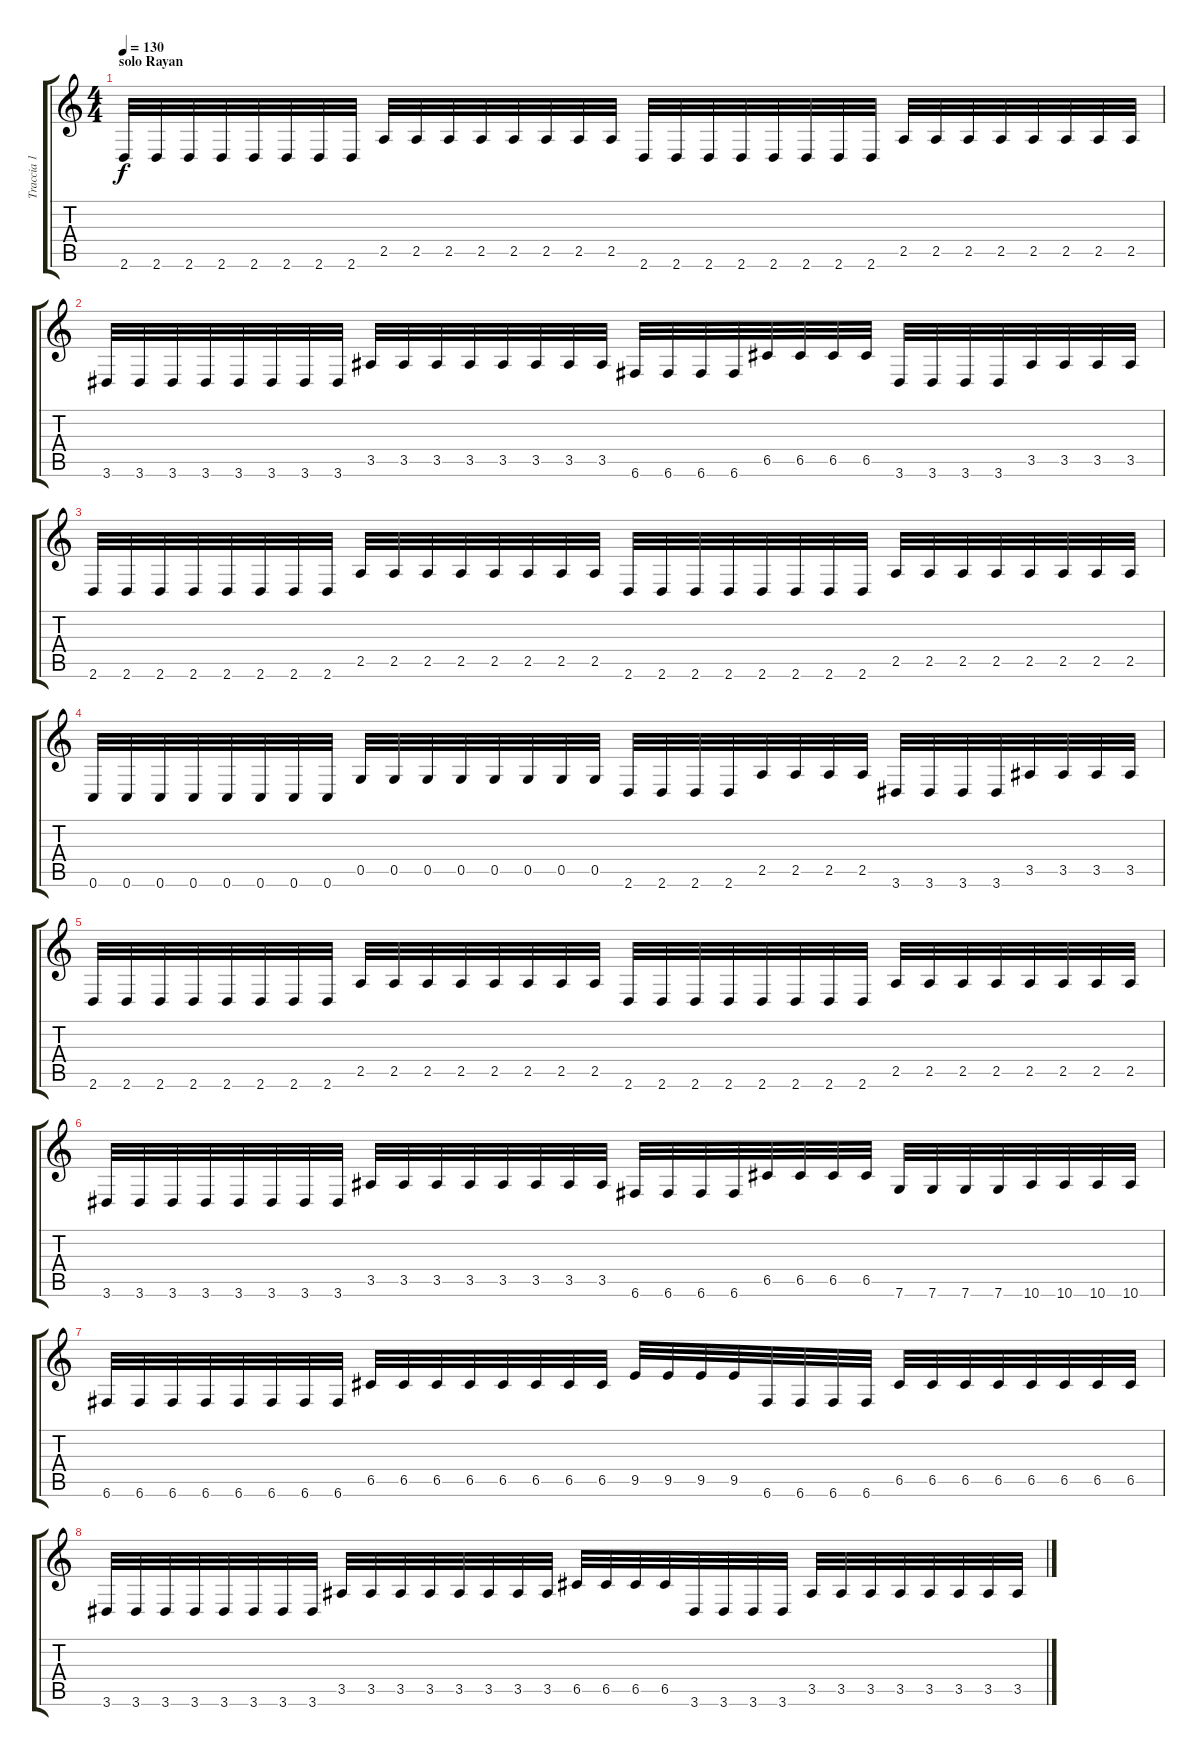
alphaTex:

\track ("Traccia 1" "Traccia 1") {instrument distortionguitar}
\staff {score tabs}
\tuning (D4 A3 F3 C3 G2 C2) {hide}
\ts (4 4)
\section ("" "solo Rayan")
\tempo 130
\clef g2
\ks c
2.6.32{dy f} 2.6.32 2.6.32 2.6.32 2.6.32 2.6.32 2.6.32 2.6.32 2.5.32 2.5.32 2.5.32 2.5.32 2.5.32 2.5.32 2.5.32 2.5.32 2.6.32 2.6.32 2.6.32 2.6.32 2.6.32 2.6.32 2.6.32 2.6.32 2.5.32 2.5.32 2.5.32 2.5.32 2.5.32 2.5.32 2.5.32 2.5.32 |
3.6.32 3.6.32 3.6.32 3.6.32 3.6.32 3.6.32 3.6.32 3.6.32 3.5.32 3.5.32 3.5.32 3.5.32 3.5.32 3.5.32 3.5.32 3.5.32 6.6.32 6.6.32 6.6.32 6.6.32 6.5.32 6.5.32 6.5.32 6.5.32 3.6.32 3.6.32 3.6.32 3.6.32 3.5.32 3.5.32 3.5.32 3.5.32 |
2.6.32 2.6.32 2.6.32 2.6.32 2.6.32 2.6.32 2.6.32 2.6.32 2.5.32 2.5.32 2.5.32 2.5.32 2.5.32 2.5.32 2.5.32 2.5.32 2.6.32 2.6.32 2.6.32 2.6.32 2.6.32 2.6.32 2.6.32 2.6.32 2.5.32 2.5.32 2.5.32 2.5.32 2.5.32 2.5.32 2.5.32 2.5.32 |
0.6.32 0.6.32 0.6.32 0.6.32 0.6.32 0.6.32 0.6.32 0.6.32 0.5.32 0.5.32 0.5.32 0.5.32 0.5.32 0.5.32 0.5.32 0.5.32 2.6.32 2.6.32 2.6.32 2.6.32 2.5.32 2.5.32 2.5.32 2.5.32 3.6.32 3.6.32 3.6.32 3.6.32 3.5.32 3.5.32 3.5.32 3.5.32 |
2.6.32 2.6.32 2.6.32 2.6.32 2.6.32 2.6.32 2.6.32 2.6.32 2.5.32 2.5.32 2.5.32 2.5.32 2.5.32 2.5.32 2.5.32 2.5.32 2.6.32 2.6.32 2.6.32 2.6.32 2.6.32 2.6.32 2.6.32 2.6.32 2.5.32 2.5.32 2.5.32 2.5.32 2.5.32 2.5.32 2.5.32 2.5.32 |
3.6.32 3.6.32 3.6.32 3.6.32 3.6.32 3.6.32 3.6.32 3.6.32 3.5.32 3.5.32 3.5.32 3.5.32 3.5.32 3.5.32 3.5.32 3.5.32 6.6.32 6.6.32 6.6.32 6.6.32 6.5.32 6.5.32 6.5.32 6.5.32 7.6.32 7.6.32 7.6.32 7.6.32 10.6.32 10.6.32 10.6.32 10.6.32 |
6.6.32 6.6.32 6.6.32 6.6.32 6.6.32 6.6.32 6.6.32 6.6.32 6.5.32 6.5.32 6.5.32 6.5.32 6.5.32 6.5.32 6.5.32 6.5.32 9.5.32 9.5.32 9.5.32 9.5.32 6.6.32 6.6.32 6.6.32 6.6.32 6.5.32 6.5.32 6.5.32 6.5.32 6.5.32 6.5.32 6.5.32 6.5.32 |
3.6.32 3.6.32 3.6.32 3.6.32 3.6.32 3.6.32 3.6.32 3.6.32 3.5.32 3.5.32 3.5.32 3.5.32 3.5.32 3.5.32 3.5.32 3.5.32 6.5.32 6.5.32 6.5.32 6.5.32 3.6.32 3.6.32 3.6.32 3.6.32 3.5.32 3.5.32 3.5.32 3.5.32 3.5.32 3.5.32 3.5.32 3.5.32
